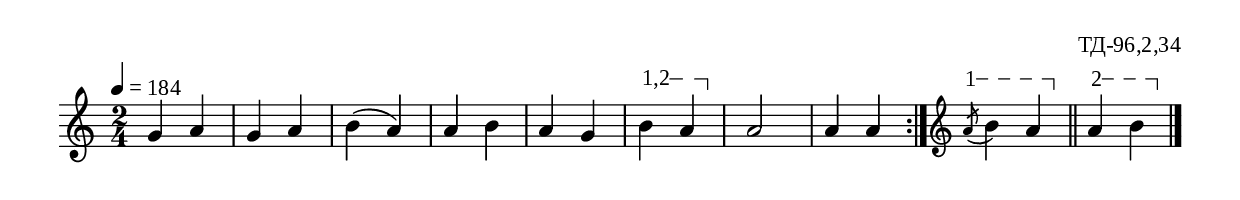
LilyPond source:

%{
laz_096_2_34
%}

\include "td-preamble.ly"

\score {
\relative c'' {
 \tempo 4 = 184
 \time 2/4
g4 a | g a | b( a) | a b | a g | 
\varAB
b\startTextSpan a\stopTextSpan | 
a2 | a4 a |
 \bar ":|" 
 \endm
\varA
\acciaccatura a8\startTextSpan b4 a\stopTextSpan \bar "||"
\varB
a\startTextSpan b\stopTextSpan 
\bar "|." 
}
\addlyrics {  }
%
\layout {
  indent = #0
  line-width = 190\mm
  ragged-right=##f
}
%
\midi { 
	\context {
		\Score
		tempoWholesPerMinute = #(ly:make-moment 184 4)
		}
	}
}
%
\header{
  opus = "ТД-96,2,34"
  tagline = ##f
}


